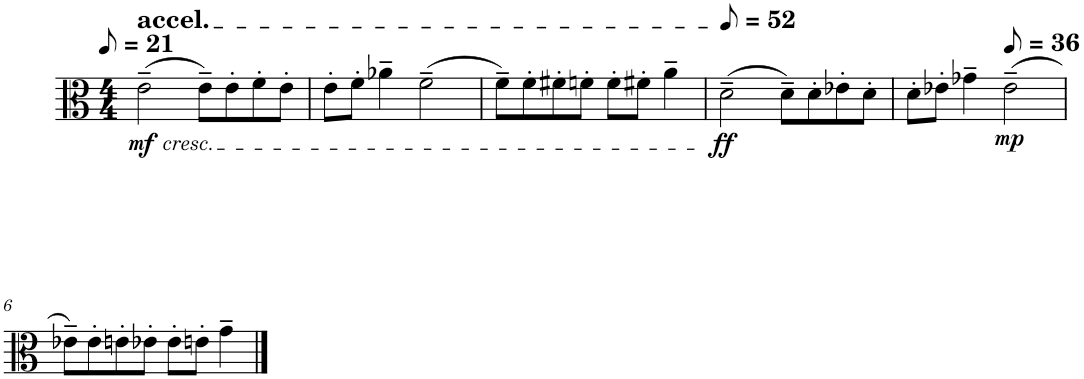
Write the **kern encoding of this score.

**kern	**dynam
*part1	*part1
*staff1	*staff1
*I"Viola	*
*I'Vla.	*
*clefC3	*
*k[]	*
*M4/4	*
*MM11	*
=1	=1
!LO:TX:a:t=accel.	!
!LO:TX:b:i:t=cresc.	!
!	!LO:DY:b
(2e~\	mf
8e~\L)	.
8e'\	.
8f'\	.
8e'\J	.
=2	=2
8e'\L	.
8f'\J	.
4a-X~\	.
(2f~\	.
=3	=3
8f~\L)	.
8f'\	.
8f#X'\	.
8fn'\J	.
8f'\L	.
8f#X'\J	.
4a~\	.
=4	=4
*MM26	*
!	!LO:DY:b
(2d~\	ff
8d~\L)	.
8d'\	.
8e-X'\	.
8d'\J	.
=5	=5
8d'\L	.
8e-X'\J	.
4g-X~\	.
*MM18	*
!	!LO:DY:b
(2e-~\	mp
!!LO:LB:g=z
=6	=6
8e-X~\L)	.
8e-'\	.
8en'\	.
8e-X'\J	.
8e-'\L	.
8en'\J	.
4g~\	.
==	==
*-	*-
